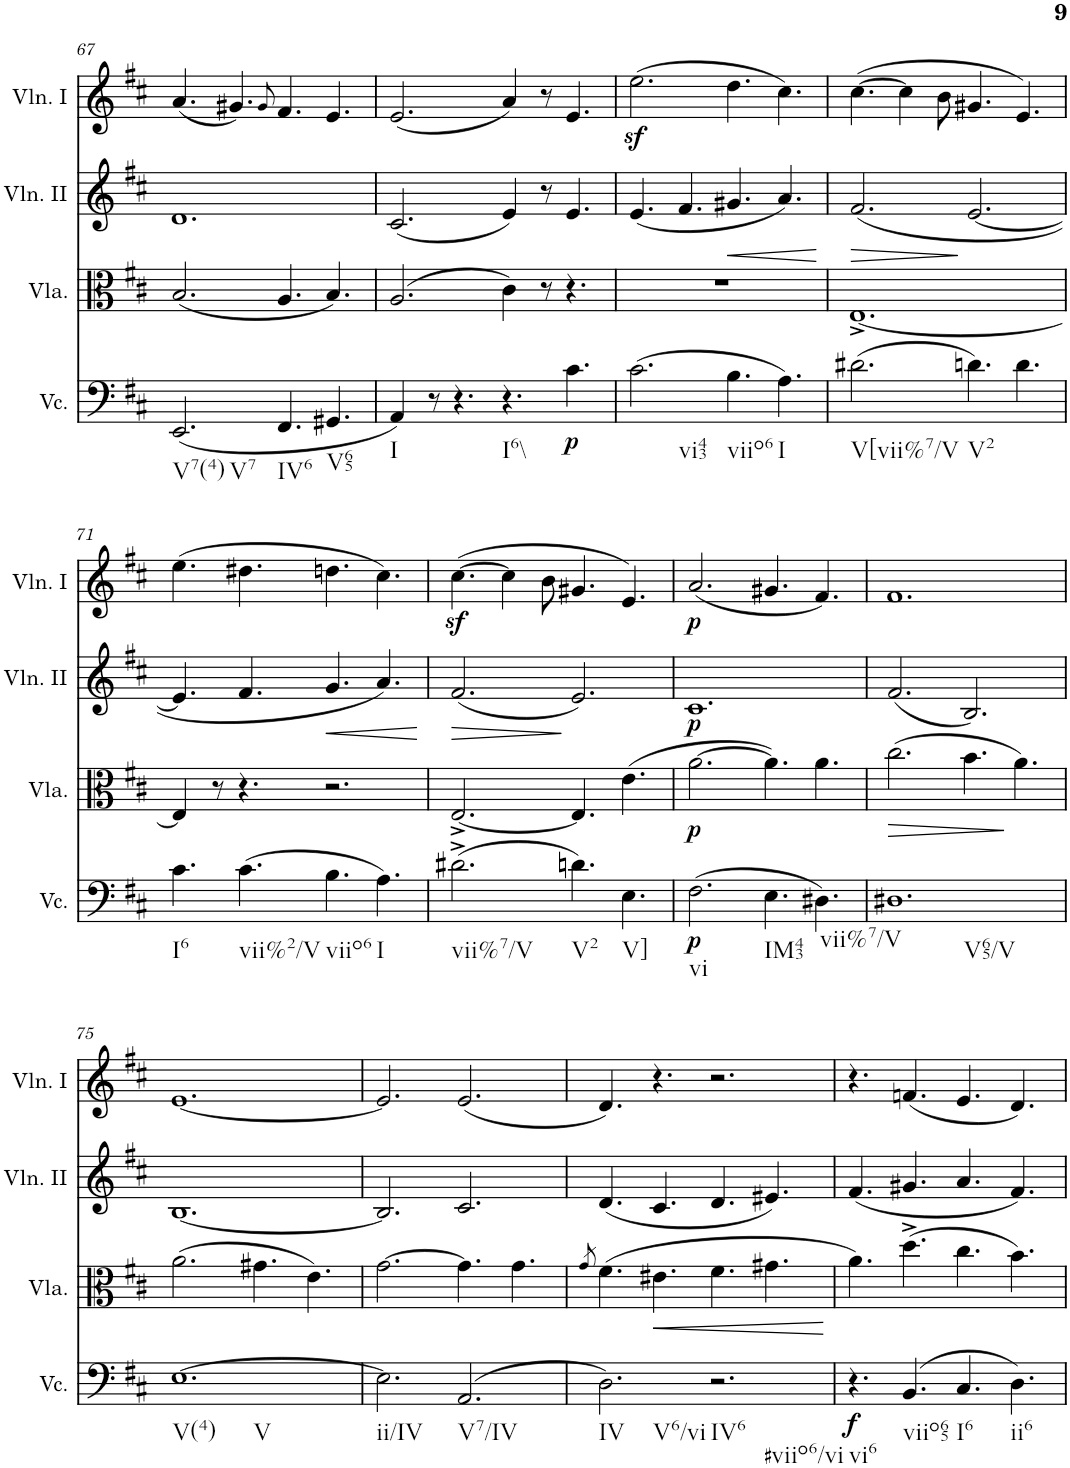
**kern	**dynam	**kern	**dynam	**kern	**dynam	**kern	**dynam
*part4	*part4	*part3	*part3	*part2	*part2	*part1	*part1
*staff4	*staff4	*staff3	*staff3	*staff2	*staff2	*staff1	*staff1
*I"Violoncello	*	*I"Viola	*	*I"Violino II	*	*I"Violino I	*
*I'Vc.	*	*I'Vla.	*	*I'Vln. II	*	*I'Vln. I	*
!!LO:PB:g=z
*clefF4	*	*clefC3	*	*clefG2	*	*clefG2	*
*k[f#c#]	*	*k[f#c#]	*	*k[f#c#]	*	*k[f#c#]	*
*M12/8	*	*M12/8	*	*M12/8	*	*M12/8	*
=67	=67	=67	=67	=67	=67	=67	=67
!LO:TX:b:t=V7(4)	!	!	!	!	!	!	!
!LO:TX:b:t=V7	!	!	!	!	!	!	!
(2.EE/	.	(2.B/	.	1.d	.	(4.a/	.
.	.	.	.	.	.	4.g#X/)	.
.	.	.	.	.	.	8qg#/	.
!LO:TX:b:t=IV6	!	!	!	!	!	!	!
4.FF#/	.	4.A/	.	.	.	4.f#/	.
!LO:TX:b:t=V65	!	!	!	!	!	!	!
4.GG#X/	.	4.B/)	.	.	.	4.e/	.
=68	=68	=68	=68	=68	=68	=68	=68
!LO:TX:b:t=I	!	!	!	!	!	!	!
4AA/)	.	(2.A/	.	(2.c#/	.	(2.e/	.
8r	.	.	.	.	.	.	.
4.r	.	.	.	.	.	.	.
!LO:TX:b:t=I6\\	!	!	!	!	!	!	!
4.r	.	4c#\)	.	4e/)	.	4a/)	.
.	.	8r	.	8r	.	8r	.
!	!LO:DY:b	!	!	!	!	!	!
4.c#\	p	4.r	.	4.e/	.	4.e/	.
=69	=69	=69	=69	=69	=69	=69	=69
!LO:TX:b:t=vi43	!	!	!	!	!	!	!
(2.c#\	.	1.r	.	(4.e/	.	(2.eez<\	.
.	.	.	.	4.f#/	.	.	.
!LO:TX:b:t=viio6	!	!	!	!	!	!	!
!	!	!	!	!	!LO:HP:b	!	!
4.B\	.	.	.	4.g#X/	<	4.dd\	.
!LO:TX:b:t=I	!	!	!	!	!	!	!
4.A\)	.	.	.	4.a/)	.	4.cc#\)	.
.	.	.	.	.	[	.	.
=70	=70	=70	=70	=70	=70	=70	=70
!LO:TX:b:t=V[vii%7/V	!	!	!	!	!	!	!
!	!	!	!	!	!LO:HP:b	!	!
(2.d#X\	.	[1.E^	.	(2.f#/	>	([4.cc#\	.
.	.	.	.	.	.	4cc#\]	.
.	.	.	.	.	.	8b\	.
!LO:TX:b:t=V2	!	!	!	!	!	!	!
4.dn\)	.	.	.	[2.e/	]	4.g#X/	.
4.d\	.	.	.	.	.	4.e/)	.
!!LO:LB:g=z
=71	=71	=71	=71	=71	=71	=71	=71
!LO:TX:b:t=I6	!	!	!	!	!	!	!
4.c#\	.	4E/]	.	4.e/]	.	(4.ee\	.
.	.	8r	.	.	.	.	.
!LO:TX:b:t=vii%2/V	!	!	!	!	!	!	!
(4.c#\	.	4.r	.	4.f#/	.	4.dd#X\	.
!LO:TX:b:t=viio6	!	!	!	!	!	!	!
!	!	!	!	!	!LO:HP:b	!	!
4.B\	.	2.r	.	4.g/	<	4.ddn\	.
!LO:TX:b:t=I	!	!	!	!	!	!	!
4.A\)	.	.	.	4.a/)	.	4.cc#\)	.
.	.	.	.	.	[	.	.
=72	=72	=72	=72	=72	=72	=72	=72
!LO:TX:b:t=vii%7/V	!	!	!	!	!	!	!
!	!	!	!	!	!LO:HP:b	!	!
(2.d#X^\	.	[2.E^/	.	(2.f#/	>	([4.cc#z<\	.
.	.	.	.	.	.	4cc#\]	.
.	.	.	.	.	.	8b\	.
!LO:TX:b:t=V2	!	!	!	!	!	!	!
4.dn\)	.	4.E/]	.	2.e/)	]	4.g#X/	.
!LO:TX:b:t=V]	!	!	!	!	!	!	!
4.E\	.	(4.e\	.	.	.	4.e/)	.
=73	=73	=73	=73	=73	=73	=73	=73
!LO:TX:b:t=vi	!	!	!	!	!	!	!
!	!LO:DY:b	!	!LO:DY:b	!	!LO:DY:b	!	!LO:DY:b
(2.F#\	p	[2.a\	p	1.c#	p	(2.a/	p
!LO:TX:b:t=IM43	!	!	!	!	!	!	!
4.E\	.	4.a\])	.	.	.	4.g#X/	.
!LO:TX:b:t=vii%7/V	!	!	!	!	!	!	!
4.D#X\)	.	4.a\	.	.	.	4.f#/)	.
=74	=74	=74	=74	=74	=74	=74	=74
!LO:TX:b:t=V65/V	!	!	!	!	!	!	!
!	!	!	!LO:HP:b	!	!	!	!
1.D#X	.	(2.cc#\	>	(2.f#/	.	1.f#	.
.	.	4.b\	.	2.B/)	.	.	.
.	.	4.a\)	]	.	.	.	.
!!LO:LB:g=z
=75	=75	=75	=75	=75	=75	=75	=75
!LO:TX:b:t=V(4)	!	!	!	!	!	!	!
!LO:TX:b:t=V	!	!	!	!	!	!	!
[1.E	.	(2.a\	.	[1.B	.	[1.e	.
.	.	4.g#X\	.	.	.	.	.
.	.	4.e\)	.	.	.	.	.
=76	=76	=76	=76	=76	=76	=76	=76
!LO:TX:b:t=ii/IV	!	!	!	!	!	!	!
2.E\]	.	[2.g\	.	2.B/]	.	2.e/]	.
!LO:TX:b:t=V7/IV	!	!	!	!	!	!	!
(2.AA/	.	4.g\]	.	2.c#/	.	(2.e/	.
.	.	4.g\	.	.	.	.	.
=77	=77	=77	=77	=77	=77	=77	=77
.	.	8qg/	.	.	.	.	.
!LO:TX:b:t=IV	!	!	!	!	!	!	!
!LO:TX:b:t=V6/vi	!	!	!	!	!	!	!
2.D\)	.	(4.f#\	.	(4.d/	.	4.d/)	.
!	!	!	!LO:HP:b	!	!	!	!
.	.	4.e#X\	<	4.c#/	.	4.r	.
!LO:TX:b:t=IV6	!	!	!	!	!	!	!
!LO:TX:b:t=#viio6/vi	!	!	!	!	!	!	!
2.r	.	4.f#\	.	4.d/	.	2.r	.
.	.	4.g#X\	.	4.e#X/)	.	.	.
.	.	.	[	.	.	.	.
=78	=78	=78	=78	=78	=78	=78	=78
!LO:TX:b:t=vi6	!	!	!	!	!	!	!
!	!LO:DY:b	!	!	!	!	!	!
4.r	f	4.a\)	.	(4.f#/	.	4.r	.
!LO:TX:b:t=viio65	!	!	!	!	!	!	!
(4.BB/	.	(4.dd^\	.	4.g#X/	.	(4.fn/	.
!LO:TX:b:t=I6	!	!	!	!	!	!	!
4.C#/	.	4.cc#\	.	4.a/	.	4.e/	.
!LO:TX:b:t=ii6	!	!	!	!	!	!	!
4.D\)	.	4.b\)	.	4.f#/)	.	4.d/)	.
=	=	=	=	=	=	=	=
*-	*-	*-	*-	*-	*-	*-	*-
